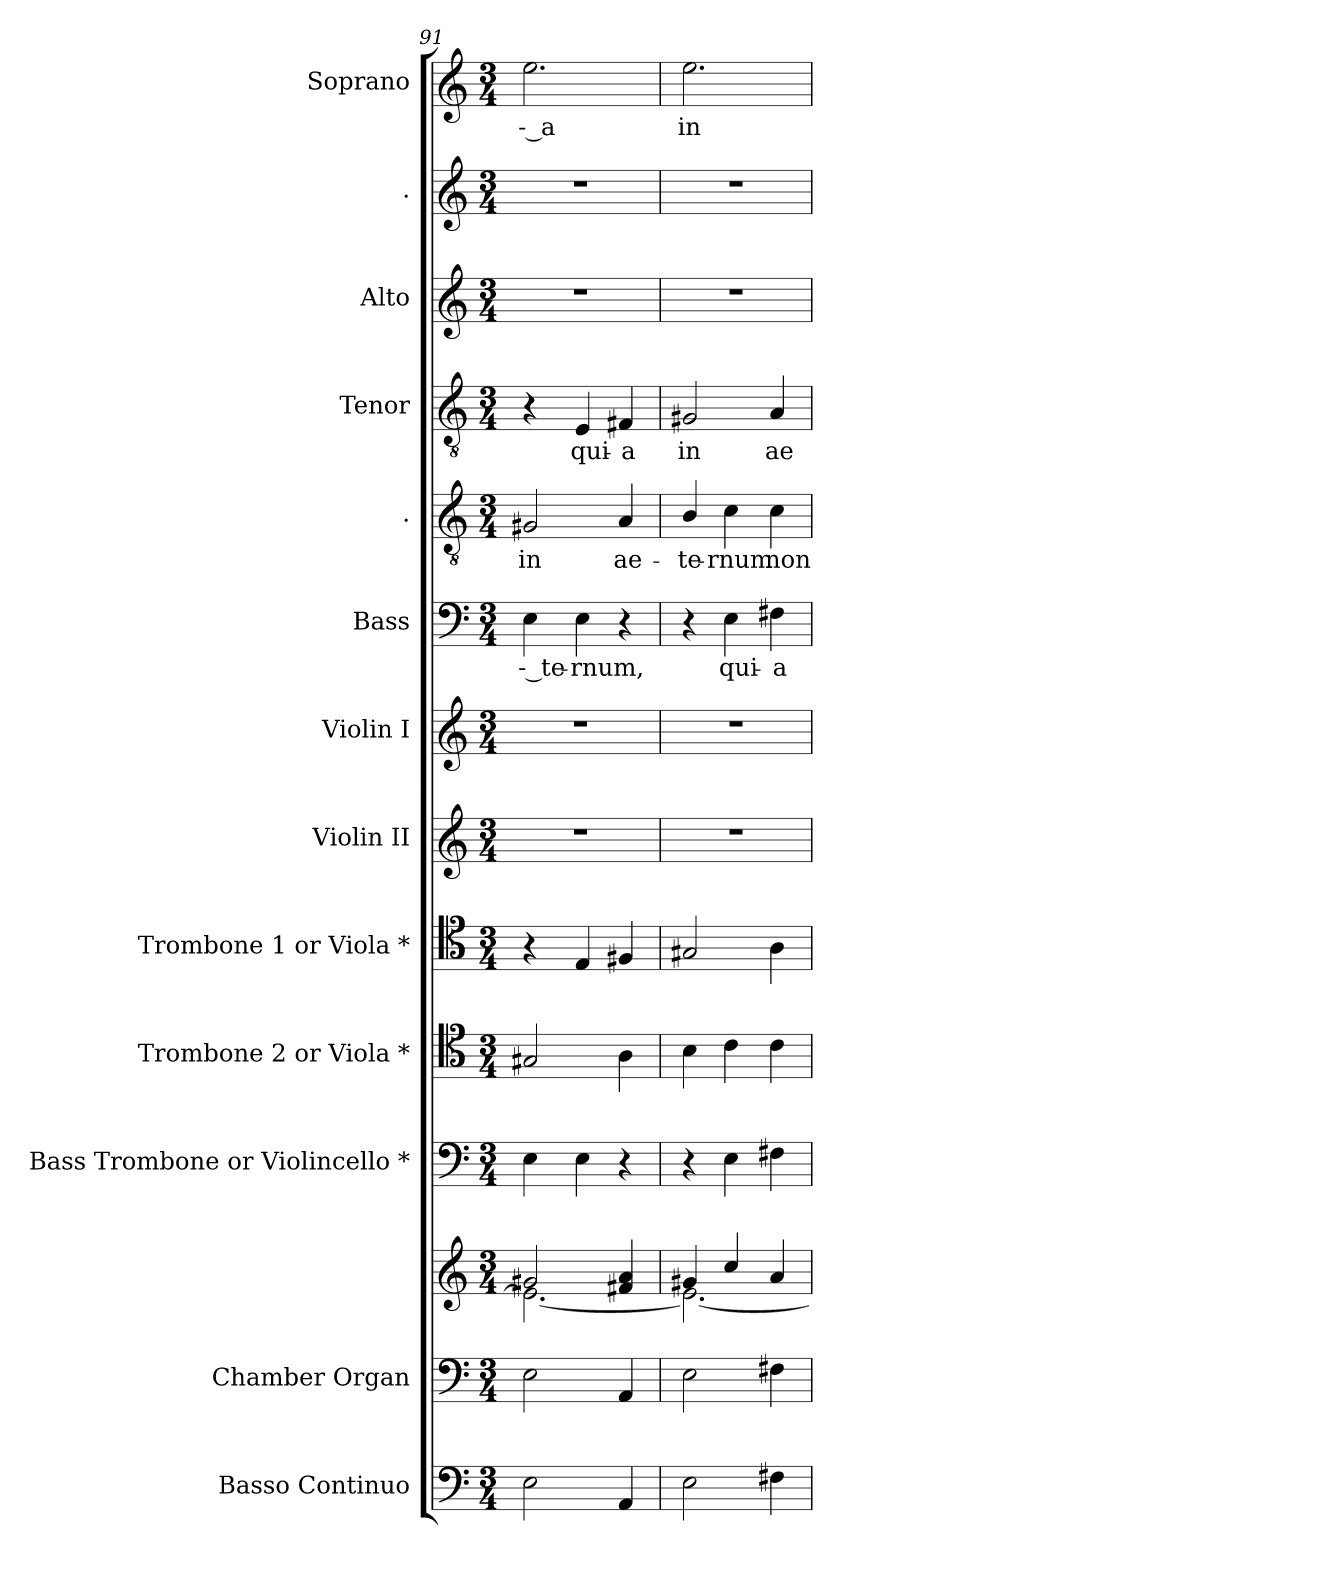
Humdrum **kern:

**kern	**kern	**kern	**kern	**kern	**kern	**kern	**kern	**kern	**text	**kern	**text	**kern	**text	**kern	**kern	**kern	**text
*part13	*part12	*part12	*part11	*part10	*part9	*part8	*part7	*part6	*part6	*part5	*part5	*part4	*part4	*part3	*part2	*part1	*part1
*staff14	*staff13	*staff12	*staff11	*staff10	*staff9	*staff8	*staff7	*staff6	*staff6	*staff5	*staff5	*staff4	*staff4	*staff3	*staff2	*staff1	*staff1
*I"Basso  Continuo	*I"Chamber  Organ	*	*I"Bass Trombone or Violincello *	*I"Trombone 2 or Viola *	*I"Trombone 1 or Viola *	*I"Violin II	*I"Violin I	*I"Bass	*	*I".	*	*I"Tenor	*	*I"Alto	*I".	*I"Soprano	*
*I'B Cont	*I'Org.	*	*I'B. Tbn.	*I'Tbn 2	*I'Tbn 1	*I'Vln. II	*I'Vln. I	*I'B.	*	*	*	*I'T,	*	*I'A.	*	*I'S.	*
!!LO:PB:g=z
*clefF4	*clefF4	*clefG2	*clefF4	*clefC4	*clefC4	*clefG2	*clefG2	*clefF4	*	*clefGv2	*	*clefGv2	*	*clefG2	*clefG2	*clefG2	*
*ITrd7c12	*	*	*	*	*	*	*	*	*	*ITrd7c12	*	*ITrd7c12	*	*	*	*	*
*k[]	*k[]	*k[]	*k[]	*k[]	*k[]	*k[]	*k[]	*k[]	*	*k[]	*	*k[]	*	*k[]	*k[]	*k[]	*
*C:	*C:	*C:	*C:	*C:	*C:	*C:	*C:	*C:	*	*C:	*	*C:	*	*C:	*C:	*C:	*
*M3/4	*M3/4	*M3/4	*M3/4	*M3/4	*M3/4	*M3/4	*M3/4	*M3/4	*	*M3/4	*	*M3/4	*	*M3/4	*M3/4	*M3/4	*
=91	=91	=91	=91	=91	=91	=91	=91	=91	=91	=91	=91	=91	=91	=91	=91	=91	=91
*	*	*^	*	*	*	*	*	*	*	*	*	*	*	*	*	*	*
!	!	!	!	!	!	!	!LO:N:vis=1	!LO:N:vis=1	!	!	!	!	!	!	!	!	!	!
!	!	!	!	!	!	!	!	!	!	!LO:LY:b:color=#000000	!	!	!	!	!	!	!	!
!	!	!	!	!	!	!	!	!	!	!	!	!LO:LY:b:color=#000000	!	!	!LO:N:vis=1	!LO:N:vis=1	!	!
!	!	!	!	!	!	!	!	!	!	!	!	!	!	!	!	!	!	!LO:LY:b:color=#000000
2EEi\	2Ei\	2g#Xi/	2.ei\_	4Ei\	2G#Xi/	4r	2.r	2.r	4Ei\	-- te-	2GG#Xi/	in	4r	.	2.r	2.r	2.eei\	-- a
!	!	!	!	!	!	!	!	!	!	!LO:LY:b:color=#000000	!	!	!	!	!	!	!	!
!	!	!	!	!	!	!	!	!	!	!	!	!	!	!LO:LY:b:color=#000000	!	!	!	!
.	.	.	.	4Ei\	.	4Ei/	.	.	4Ei\	-rnum,	.	.	4EEi/	qui-	.	.	.	.
!	!	!	!	!	!	!	!	!	!	!	!	!LO:LY:b:color=#000000	!	!	!	!	!	!
!	!	!	!	!	!	!	!	!	!	!	!	!	!	!LO:LY:b:color=#000000	!	!	!	!
4AAAi/	4AAi/	4f#Xi/ 4ai	.	4r	4Ai\	4F#Xi/	.	.	4r	.	4AAi/	ae-	4FF#Xi/	-a	.	.	.	.
=92	=92	=92	=92	=92	=92	=92	=92	=92	=92	=92	=92	=92	=92	=92	=92	=92	=92	=92
!	!	!	!	!	!	!	!LO:N:vis=1	!LO:N:vis=1	!	!	!	!	!	!	!	!	!	!
!	!	!	!	!	!	!	!	!	!	!	!	!LO:LY:b:color=#000000	!	!	!	!	!	!
!	!	!	!	!	!	!	!	!	!	!	!	!	!	!LO:LY:b:color=#000000	!LO:N:vis=1	!LO:N:vis=1	!	!
!	!	!	!	!	!	!	!	!	!	!	!	!	!	!	!	!	!	!LO:LY:b:color=#000000
2EEi\	2Ei\	4g#Xi/	2.ei\_	4r	4Bi\	2G#Xi/	2.r	2.r	4r	.	4BBi/	-te-	2GG#Xi/	in	2.r	2.r	2.eei\	in
!	!	!	!	!	!	!	!	!	!	!LO:LY:b:color=#000000	!	!	!	!	!	!	!	!
!	!	!	!	!	!	!	!	!	!	!	!	!LO:LY:b:color=#000000	!	!	!	!	!	!
.	.	4cci/	.	4Ei\	4ci\	.	.	.	4Ei\	qui-	4Ci\	-rnum	.	.	.	.	.	.
!	!	!	!	!	!	!	!	!	!	!LO:LY:b:color=#000000	!	!	!	!	!	!	!	!
!	!	!	!	!	!	!	!	!	!	!	!	!LO:LY:b:color=#000000	!	!	!	!	!	!
!	!	!	!	!	!	!	!	!	!	!	!	!	!	!LO:LY:b:color=#000000	!	!	!	!
4FF#Xi\	4F#Xi\	4ai/	.	4F#Xi\	4ci\	4Ai\	.	.	4F#Xi\	-a	4Ci\	non	4AAi/	ae-	.	.	.	.
*	*	*v	*v	*	*	*	*	*	*	*	*	*	*	*	*	*	*	*
=	=	=	=	=	=	=	=	=	=	=	=	=	=	=	=	=	=
*-	*-	*-	*-	*-	*-	*-	*-	*-	*-	*-	*-	*-	*-	*-	*-	*-	*-
